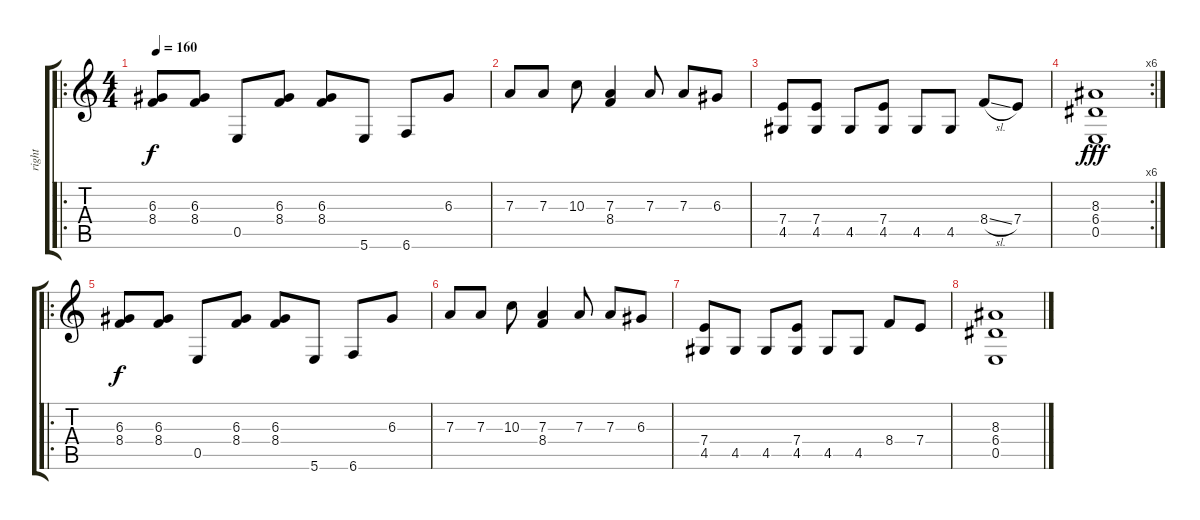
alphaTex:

\track ("right" "right") {instrument distortionguitar}
\staff {score tabs}
\tuning (B3 Gb3 D3 A2 E2 B1) {hide}
\ro
\ts (4 4)
\tempo 160
\clef g2
\ks c
(6.3 8.4).8{dy f} (6.3 8.4).8 0.5.8 (6.3 8.4).8 (6.3 8.4).8 5.6.8 6.6.8 6.3.8 |
7.3.8 7.3.8 10.3.8 (7.3 8.4).4 7.3.8 7.3.8 6.3.8 |
(7.4 4.5).8 (7.4 4.5).8 4.5.8 (7.4 4.5).8 4.5.8 4.5.8 8.4{sl}.8 7.4.8 |
\rc 6
(8.3 6.4 0.5).1{dy fff} |
\ro
(6.3 8.4).8{dy f} (6.3 8.4).8 0.5.8 (6.3 8.4).8 (6.3 8.4).8 5.6.8 6.6.8 6.3.8 |
7.3.8 7.3.8 10.3.8 (7.3 8.4).4 7.3.8 7.3.8 6.3.8 |
(7.4 4.5).8 4.5.8 4.5.8 (7.4 4.5).8 4.5.8 4.5.8 8.4.8 7.4.8 |
(8.3 6.4 0.5).1
